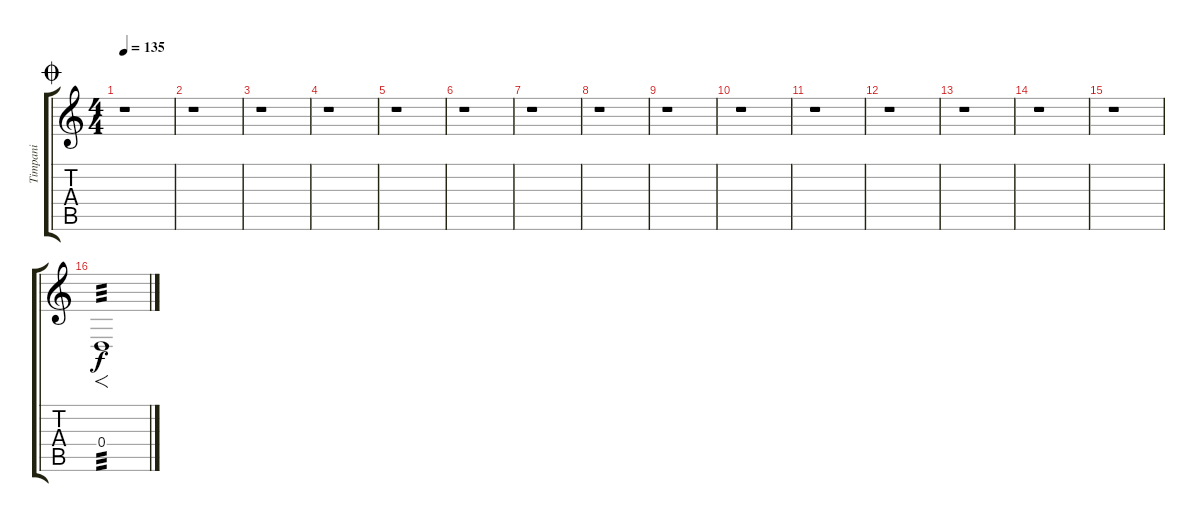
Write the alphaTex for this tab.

\track ("Timpani" "Timpani") {instrument timpani}
\staff {score tabs}
\tuning (E4 B3 G3 D3 A2 E2) {hide}
\ts (4 4)
\jump coda
\tempo 135
\clef g2
\ks c
r.1{dy f} |
r.1 |
r.1 |
r.1 |
r.1 |
r.1 |
r.1 |
r.1 |
r.1 |
r.1 |
r.1 |
r.1 |
r.1 |
r.1 |
r.1 |
0.4.1{f tp 3}
